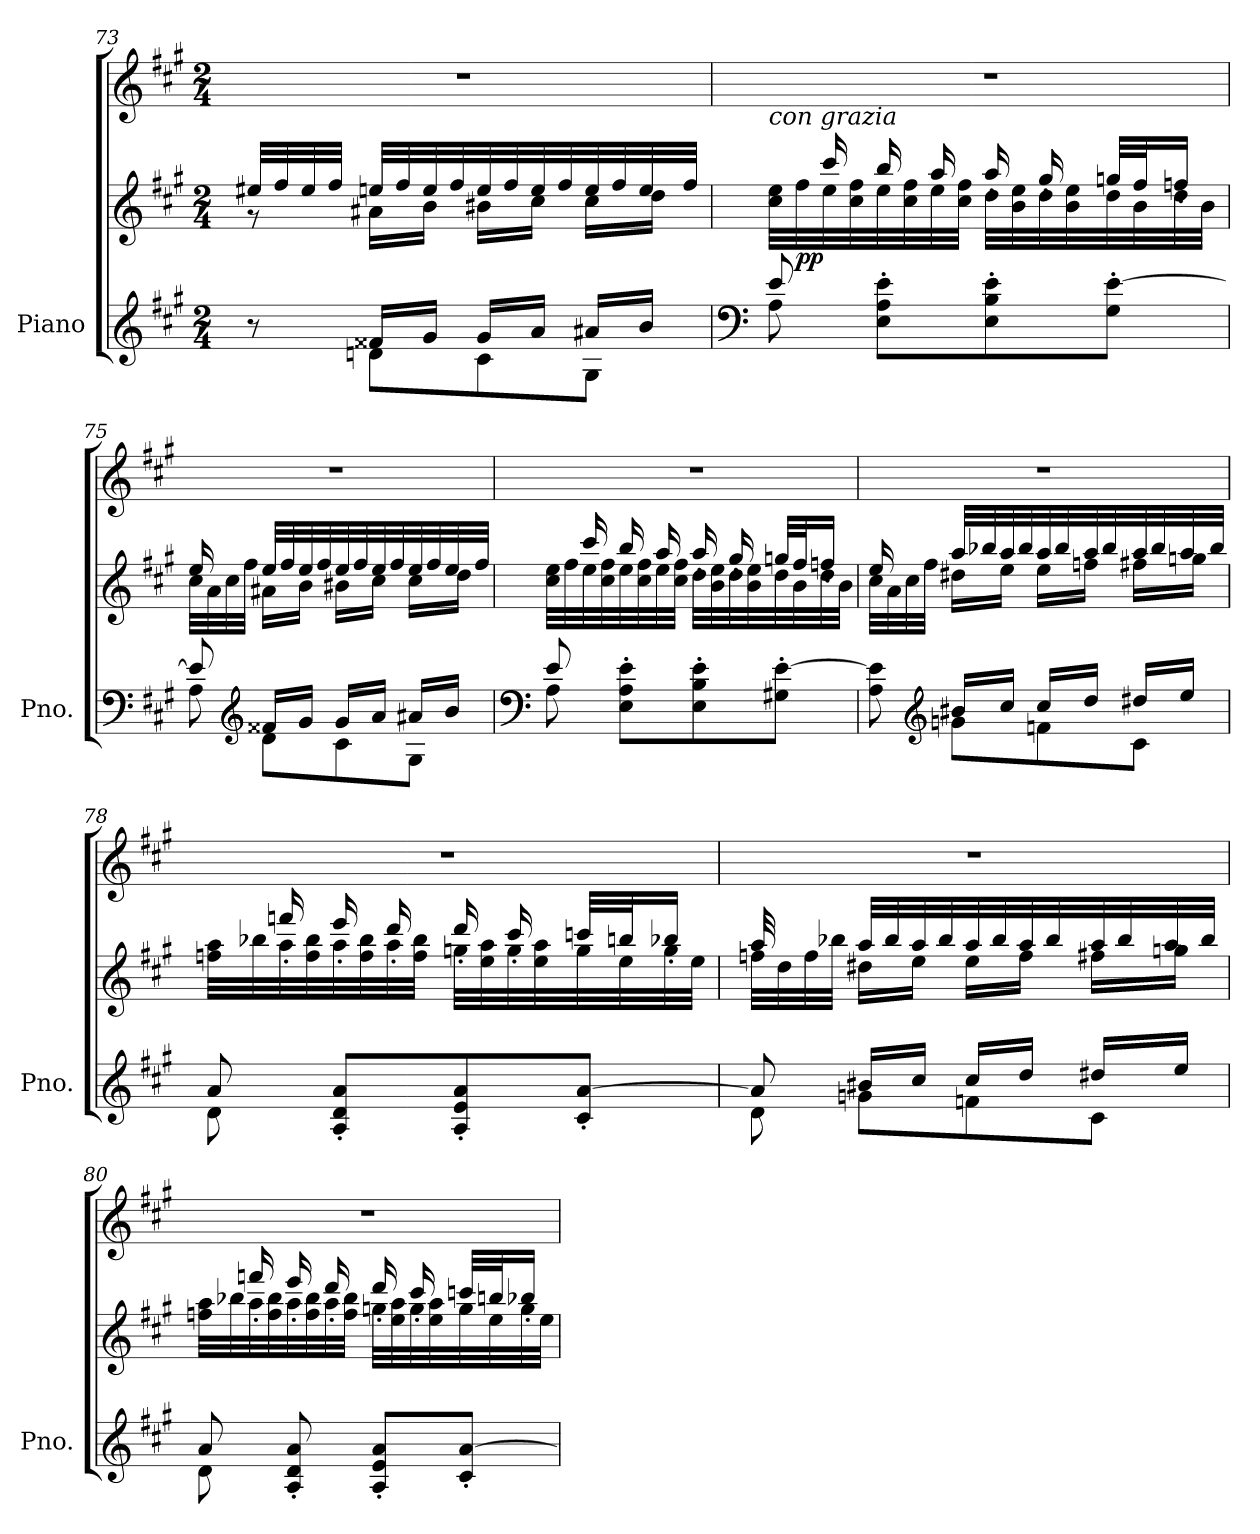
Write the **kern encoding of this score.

**kern	**kern	**kern	**dynam
*part1	*part1	*part1	*part1
*staff3	*staff2	*staff1	*staff1/2/3
*I"Piano	*	*	*
*I'Pno.	*	*	*
*clefG2	*clefG2	*clefG2	*
*k[f#c#g#]	*k[f#c#g#]	*k[f#c#g#]	*
*M2/4	*M2/4	*M2/4	*
=73	=73	=73	=73
*^	*^	*	*
8ryy	8r	32ee#X/LLL	8r	2r	.
.	.	32ff#/	.	.	.
.	.	32ee#/	.	.	.
.	.	32ff#/JJJ	.	.	.
8dn\L	16f##X/LL	32een/LLL	16a#X<\LL	.	.
.	.	32ff#/	.	.	.
.	16g#/JJ	32ee/	16b<\JJ	.	.
.	.	32ff#/	.	.	.
8c#\	16g#/LL	32ee/	16b#X<\LL	.	.
.	.	32ff#/	.	.	.
.	16a/JJ	32ee/	16cc#<\JJ	.	.
.	.	32ff#/	.	.	.
8G#\J	16a#X/LL	32ee/	16cc#\LL	.	.
.	.	32ff#/	.	.	.
.	16b/JJ	32ee/	16dd\JJ	.	.
.	.	32ff#/JJJ	.	.	.
!!LO:PB:g=z
=74	=74	=74	=74	=74	=74
*clefF4	*	*	*	*	*
!	!	!LO:TX:a:i:t=con grazia	!	!	!
8A\	8e/	32cc#\ 32ee\LLL	16ryy	2r	.
!	!	!	!	!	!LO:DY:b=2
.	.	32ff#\	.	.	pp
.	.	32ee\	16ccc#'/	.	.
.	.	32cc#\ 32ff#\	.	.	.
4.ryy	8E\' 8A\' 8e\'L	32ee\	16bb'/	.	.
.	.	32cc#\ 32ff#\	.	.	.
.	.	32ee\	16aa'/	.	.
.	.	32cc#\ 32ff#\JJJ	.	.	.
.	8E\' 8B\' 8e\'	32dd\LLL	16aa'/	.	.
.	.	32b\ 32ee\	.	.	.
.	.	32dd\	16gg#'/	.	.
.	.	32b\ 32ee\	.	.	.
.	8G#\' [8e\'J	32dd\	32ggn/LLL	.	.
.	.	32b\	32ff#/J	.	.
.	.	32dd\	16ffn'/JJ	.	.
.	.	32b\JJJ	.	.	.
=75	=75	=75	=75	=75	=75
8A\	8e/]	32cc#\LLL	16ee/	2r	.
.	.	32a\	.	.	.
.	.	32cc#\	16ryy	.	.
.	.	32ff#\JJJ	.	.	.
*clefG2	*	*	*	*	*
8d\L	16f##X/LL	32ee/LLL	16a#X\LL	.	.
.	.	32ff#/	.	.	.
.	16g#/JJ	32ee/	16b\JJ	.	.
.	.	32ff#/	.	.	.
8c#\	16g#/LL	32ee/	16b#X\LL	.	.
.	.	32ff#/	.	.	.
.	16a/JJ	32ee/	16cc#\JJ	.	.
.	.	32ff#/	.	.	.
8G#\J	16a#X/LL	32ee/	16cc#\LL	.	.
.	.	32ff#/	.	.	.
.	16b/JJ	32ee/	16dd\JJ	.	.
.	.	32ff#/JJJ	.	.	.
=76	=76	=76	=76	=76	=76
*clefF4	*	*	*	*	*
8A\	8e/	32cc#\ 32ee\LLL	16ryy	2r	.
.	.	32ff#\	.	.	.
.	.	32ee\	16ccc#'/	.	.
.	.	32cc#\ 32ff#\	.	.	.
4.ryy	8E\' 8A\' 8e\'L	32ee\	16bb'/	.	.
.	.	32cc#\ 32ff#\	.	.	.
.	.	32ee\	16aa'/	.	.
.	.	32cc#\ 32ff#\JJJ	.	.	.
.	8E\' 8B\' 8e\'	32dd\LLL	16aa'/	.	.
.	.	32b\ 32ee\	.	.	.
.	.	32dd\	16gg#'/	.	.
.	.	32b\ 32ee\	.	.	.
.	8G#X\' [8e\'J	32dd\	32ggn/LLL	.	.
.	.	32b\	32ff#/J	.	.
.	.	32dd\	16ffn'/JJ	.	.
.	.	32b\JJJ	.	.	.
!!LO:LB:g=z
=77	=77	=77	=77	=77	=77
8ryy	8A\ 8e\]	32cc#\LLL	16ee/	2r	.
.	.	32a\	.	.	.
.	.	32cc#\	16ryy	.	.
.	.	32ff#\JJJ	.	.	.
*clefG2	*	*	*	*	*
8gn\L	16b#X/LL	32aa/LLL	16dd#X<\LL	.	.
.	.	32bb-X/	.	.	.
.	16cc#/JJ	32aa/	16ee\JJ	.	.
.	.	32bb-/	.	.	.
8fn\	16cc#/LL	32aa/	16ee\LL	.	.
.	.	32bb-/	.	.	.
.	16dd/JJ	32aa/	16ffn\JJ	.	.
.	.	32bb-/	.	.	.
8c#\J	16dd#X/LL	32aa/	16ff#X\LL	.	.
.	.	32bb-/	.	.	.
.	16ee/JJ	32aa/	16ggn\JJ	.	.
.	.	32bb-/JJJ	.	.	.
=78	=78	=78	=78	=78	=78
8d\	8a/	32ffn\ 32aa\LLL	16ryy	2r	.
.	.	32bb-X\	.	.	.
.	.	32aa\	16fffn'/	.	.
.	.	32ff\ 32bb-\	.	.	.
4.ryy	8A/' 8d/' 8a/'L	32aa\	16eee'/	.	.
.	.	32ff\ 32bb-\	.	.	.
.	.	32aa\	16ddd'/	.	.
.	.	32ff\ 32bb-\JJJ	.	.	.
.	8A/' 8e/' 8a/'	32ggn\LLL	16ddd'/	.	.
.	.	32ee\ 32aa\	.	.	.
.	.	32gg\	16ccc#'/	.	.
.	.	32ee\ 32aa\	.	.	.
.	8c#/' [8a/'J	32gg\	32cccn/LLL	.	.
.	.	32ee\	32bbn/J	.	.
.	.	32gg\	16bb-X'/JJ	.	.
.	.	32ee\JJJ	.	.	.
=79	=79	=79	=79	=79	=79
8d\	8a/]	32ffn\LLL	32aa/	2r	.
.	.	32dd\	16.ryy	.	.
.	.	32ff\	.	.	.
.	.	32bb-X\JJJ	.	.	.
8gn\L	16b#X/LL	16dd#X\LL	32aa/LLL	.	.
.	.	.	32bb-/	.	.
.	16cc#/JJ	16ee\JJ	32aa/	.	.
.	.	.	32bb-/	.	.
8fn\	16cc#/LL	16ee\LL	32aa/	.	.
.	.	.	32bb-/	.	.
.	16dd/JJ	16ff\JJ	32aa/	.	.
.	.	.	32bb-/	.	.
8c#\J	16dd#X/LL	16ff#X\LL	32aa/	.	.
.	.	.	32bb-/	.	.
.	16ee/JJ	16ggn\JJ	32aa/	.	.
.	.	.	32bb-/JJJ	.	.
!!LO:LB:g=z
=80	=80	=80	=80	=80	=80
8d\	8a/	32ffn\ 32aa\LLL	16ryy	2r	.
.	.	32bb-X\	.	.	.
.	.	32aa\	16fffn'/	.	.
.	.	32ff\ 32bb-\	.	.	.
4.ryy	8A/' 8d/' 8a/'	32aa\	16eee'/	.	.
.	.	32ff\ 32bb-\	.	.	.
.	.	32aa\	16ddd'/	.	.
.	.	32ff\ 32bb-\JJJ	.	.	.
.	8A/' 8e/' 8a/'L	32ggn\LLL	16ddd'/	.	.
.	.	32ee\ 32aa\	.	.	.
.	.	32gg\	16ccc#'/	.	.
.	.	32ee\ 32aa\	.	.	.
.	8c#/' [8a/'J	32gg\	32cccn/LLL	.	.
.	.	32ee\	32bbn/J	.	.
.	.	32gg\	16bb-X'/JJ	.	.
.	.	32ee\JJJ	.	.	.
*v	*v	*	*	*	*
*	*v	*v	*	*
=	=	=	=
*-	*-	*-	*-
